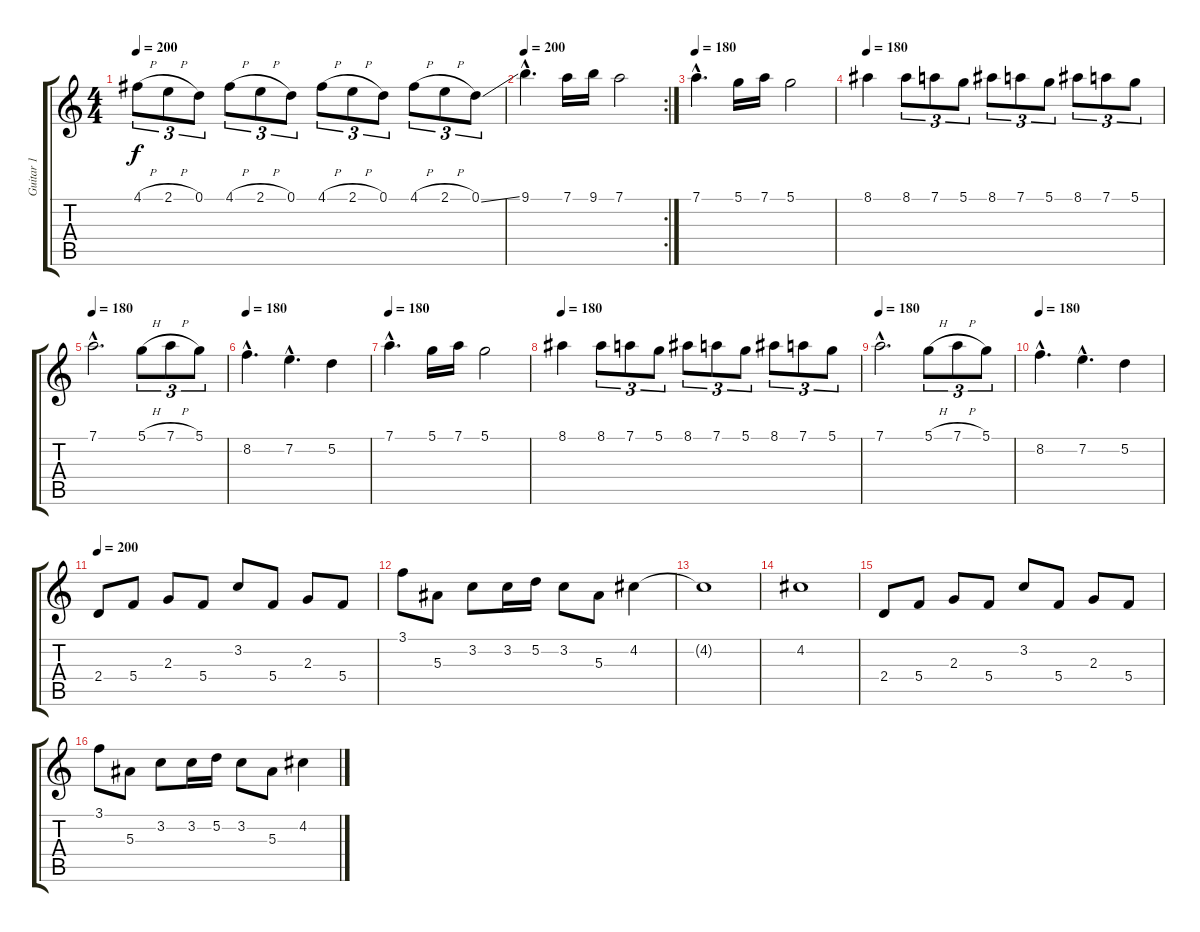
\track ("Guitar 1" "Guitar 1") {instrument distortionguitar}
\staff {score tabs}
\tuning (D4 A3 F3 C3 G2 D2) {hide}
\ts (4 4)
\tempo 200
\clef g2
\ks c
4.1{h}.8{tu (3 2) dy f} 2.1{h}.8{tu (3 2)} 0.1.8{tu (3 2)} 4.1{h}.8{tu (3 2)} 2.1{h}.8{tu (3 2)} 0.1.8{tu (3 2)} 4.1{h}.8{tu (3 2)} 2.1{h}.8{tu (3 2)} 0.1.8{tu (3 2)} 4.1{h}.8{tu (3 2)} 2.1{h}.8{tu (3 2)} 0.1{ss}.8{tu (3 2)} |
\rc 2
\tempo 200
9.1{hac}.4{d} 7.1.16 9.1.16 7.1.2 |
\tempo 180
7.1{hac}.4{d} 5.1.16 7.1.16 5.1.2 |
\tempo 180
8.1.4 8.1.8{tu (3 2)} 7.1.8{tu (3 2)} 5.1.8{tu (3 2)} 8.1.8{tu (3 2)} 7.1.8{tu (3 2)} 5.1.8{tu (3 2)} 8.1.8{tu (3 2)} 7.1.8{tu (3 2)} 5.1.8{tu (3 2)} |
\tempo 180
7.1{hac}.2{d} 5.1{h}.8{tu (3 2)} 7.1{h}.8{tu (3 2)} 5.1.8{tu (3 2)} |
\tempo 180
8.2{hac}.4{d} 7.2{hac}.4{d} 5.2.4 |
\tempo 180
7.1{hac}.4{d} 5.1.16 7.1.16 5.1.2 |
\tempo 180
8.1.4 8.1.8{tu (3 2)} 7.1.8{tu (3 2)} 5.1.8{tu (3 2)} 8.1.8{tu (3 2)} 7.1.8{tu (3 2)} 5.1.8{tu (3 2)} 8.1.8{tu (3 2)} 7.1.8{tu (3 2)} 5.1.8{tu (3 2)} |
\tempo 180
7.1{hac}.2{d} 5.1{h}.8{tu (3 2)} 7.1{h}.8{tu (3 2)} 5.1.8{tu (3 2)} |
\tempo 180
8.2{hac}.4{d} 7.2{hac}.4{d} 5.2.4 |
\tempo 200
2.4.8 5.4.8 2.3.8 5.4.8 3.2.8 5.4.8 2.3.8 5.4.8 |
3.1.8 5.3.8 3.2.8 3.2.16 5.2.16 3.2.8 5.3.8 4.2.4 |
4.2{t}.1 |
4.2.1 |
2.4.8 5.4.8 2.3.8 5.4.8 3.2.8 5.4.8 2.3.8 5.4.8 |
3.1.8 5.3.8 3.2.8 3.2.16 5.2.16 3.2.8 5.3.8 4.2.4
